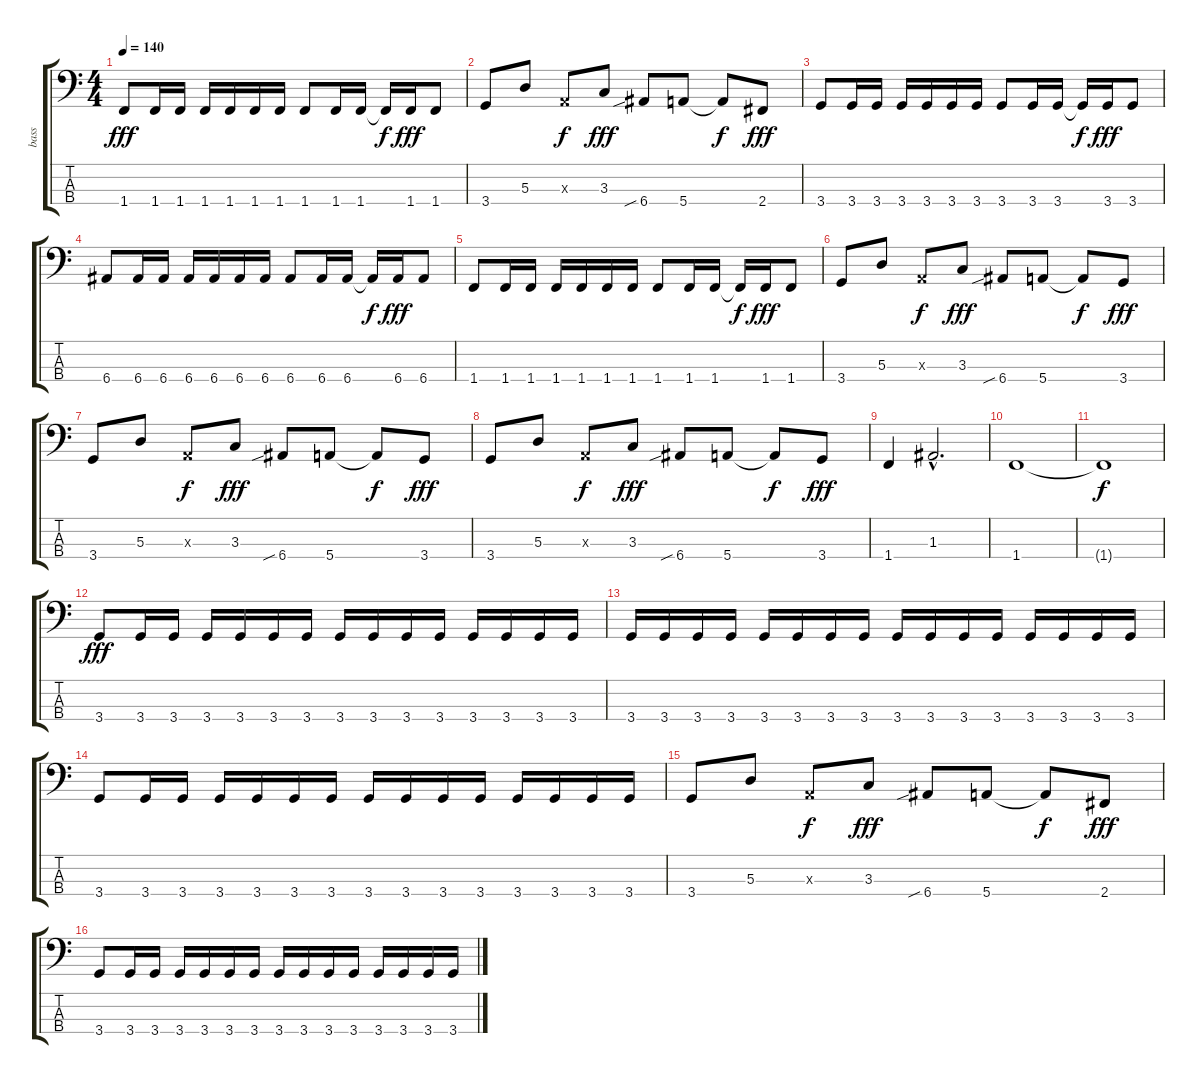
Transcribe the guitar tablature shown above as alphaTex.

\track ("bass" "bass") {instrument electricbassfinger}
\staff {score tabs}
\tuning (G2 D2 A1 E1) {hide}
\ts (4 4)
\tempo 140
\clef f4
\ks c
1.4.8{dy fff} 1.4.16 1.4.16 1.4.16 1.4.16 1.4.16 1.4.16 1.4.8 1.4.16 1.4.16 1.4{t}.16{dy f} 1.4.16{dy fff} 1.4.8 |
3.4.8 5.3.8 0.3{x}.8{dy f} 3.3.8{dy fff} 6.4{sib}.8 5.4.8 5.4{t}.8{dy f} 2.4.8{dy fff} |
3.4.8 3.4.16 3.4.16 3.4.16 3.4.16 3.4.16 3.4.16 3.4.8 3.4.16 3.4.16 3.4{t}.16{dy f} 3.4.16{dy fff} 3.4.8 |
6.4.8 6.4.16 6.4.16 6.4.16 6.4.16 6.4.16 6.4.16 6.4.8 6.4.16 6.4.16 6.4{t}.16{dy f} 6.4.16{dy fff} 6.4.8 |
1.4.8 1.4.16 1.4.16 1.4.16 1.4.16 1.4.16 1.4.16 1.4.8 1.4.16 1.4.16 1.4{t}.16{dy f} 1.4.16{dy fff} 1.4.8 |
3.4.8 5.3.8 0.3{x}.8{dy f} 3.3.8{dy fff} 6.4{sib}.8 5.4.8 5.4{t}.8{dy f} 3.4.8{dy fff} |
3.4.8 5.3.8 0.3{x}.8{dy f} 3.3.8{dy fff} 6.4{sib}.8 5.4.8 5.4{t}.8{dy f} 3.4.8{dy fff} |
3.4.8 5.3.8 0.3{x}.8{dy f} 3.3.8{dy fff} 6.4{sib}.8 5.4.8 5.4{t}.8{dy f} 3.4.8{dy fff} |
1.4.4 1.3{hac}.2{d} |
1.4.1 |
1.4{t}.1{dy f} |
3.4.8{dy fff} 3.4.16 3.4.16 3.4.16 3.4.16 3.4.16 3.4.16 3.4.16 3.4.16 3.4.16 3.4.16 3.4.16 3.4.16 3.4.16 3.4.16 |
3.4.16 3.4.16 3.4.16 3.4.16 3.4.16 3.4.16 3.4.16 3.4.16 3.4.16 3.4.16 3.4.16 3.4.16 3.4.16 3.4.16 3.4.16 3.4.16 |
3.4.8 3.4.16 3.4.16 3.4.16 3.4.16 3.4.16 3.4.16 3.4.16 3.4.16 3.4.16 3.4.16 3.4.16 3.4.16 3.4.16 3.4.16 |
3.4.8 5.3.8 0.3{x}.8{dy f} 3.3.8{dy fff} 6.4{sib}.8 5.4.8 5.4{t}.8{dy f} 2.4.8{dy fff} |
3.4.8 3.4.16 3.4.16 3.4.16 3.4.16 3.4.16 3.4.16 3.4.16 3.4.16 3.4.16 3.4.16 3.4.16 3.4.16 3.4.16 3.4.16
